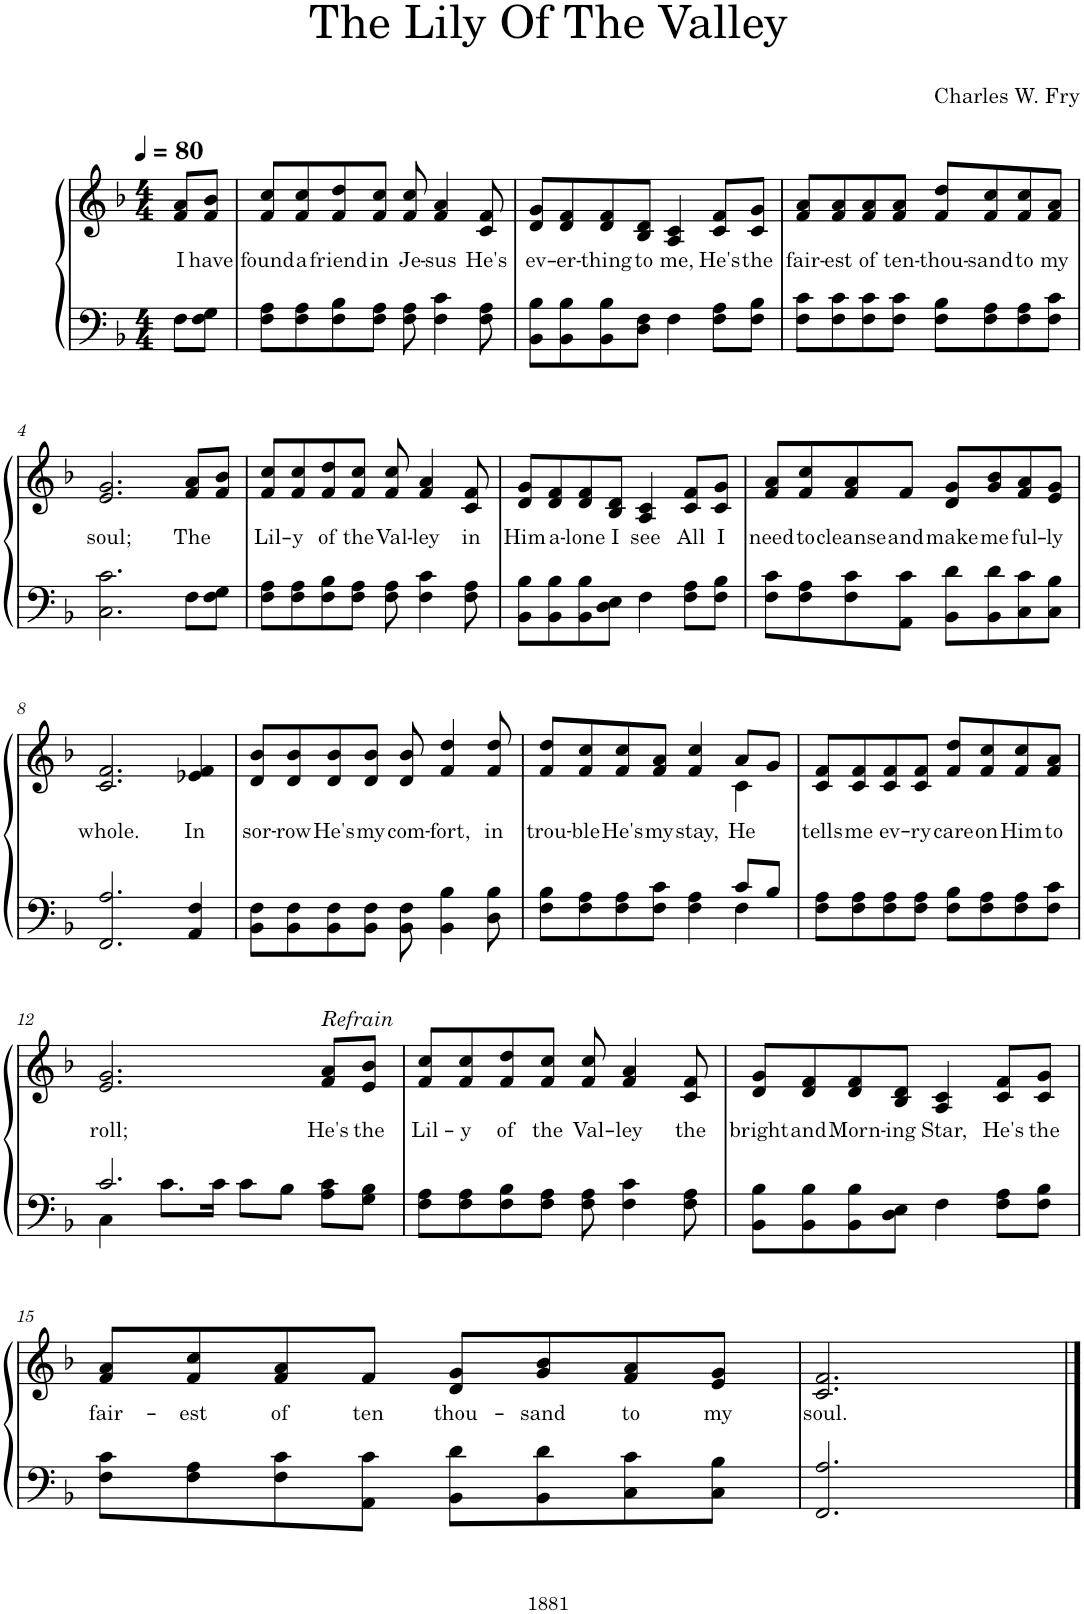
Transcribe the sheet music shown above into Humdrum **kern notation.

**kern	**kern	**text
*part1	*part1	*part1
*staff2	*staff1	*staff1
*I"Piano	*	*
*I'Pno.	*	*
*clefF4	*clefG2	*
*k[b-]	*k[b-]	*
*M4/4	*M4/4	*
*MM80	*MM80	*
=	=	=
!	!	!LO:LY:b
8F\L	8f/ 8a/L	I
!	!	!LO:LY:b
8F\ 8G\J	8f/ 8b-/J	have
=1	=1	=1
!	!	!LO:LY:b
8F\ 8A\L	8f/ 8cc/L	found
!	!	!LO:LY:b
8F\ 8A\	8f/ 8cc/	a
!	!	!LO:LY:b
8F\ 8B-\	8f/ 8dd/	friend
!	!	!LO:LY:b
8F\ 8A\J	8f/ 8cc/J	in
!	!	!LO:LY:b
8F\ 8A\	8f/ 8cc/	Je-
!	!	!LO:LY:b
4F\ 4c\	4f/ 4a/	-sus
!	!	!LO:LY:b
8F\ 8A\	8c/ 8f/	He's
=2	=2	=2
!	!	!LO:LY:b
8BB-\ 8B-\L	8d/ 8g/L	ev-
!	!	!LO:LY:b
8BB-\ 8B-\	8d/ 8f/	-er-
!	!	!LO:LY:b
8BB-\ 8B-\	8d/ 8f/	-thing
!	!	!LO:LY:b
8D\ 8F\J	8B-/ 8d/J	to
!	!	!LO:LY:b
4F\	4A/ 4c/	me,
!	!	!LO:LY:b
8F\ 8A\L	8c/ 8f/L	He's
!	!	!LO:LY:b
8F\ 8B-\J	8c/ 8g/J	the
=3	=3	=3
!	!	!LO:LY:b
8F\ 8c\L	8f/ 8a/L	fair-
!	!	!LO:LY:b
8F\ 8c\	8f/ 8a/	-est
!	!	!LO:LY:b
8F\ 8c\	8f/ 8a/	of
!	!	!LO:LY:b
8F\ 8c\J	8f/ 8a/J	ten-
!	!	!LO:LY:b
8F\ 8B-\L	8f/ 8dd/L	-thou-
!	!	!LO:LY:b
8F\ 8A\	8f/ 8cc/	-sand
!	!	!LO:LY:b
8F\ 8A\	8f/ 8cc/	to
!	!	!LO:LY:b
8F\ 8c\J	8f/ 8a/J	my
!!LO:LB:g=z
=4	=4	=4
!	!	!LO:LY:b
2.C\ 2.c\	2.e/ 2.g/	soul;
!	!	!LO:LY:b
8F\L	8f/ 8a/L	The
8F\ 8G\J	8f/ 8b-/J	.
=5	=5	=5
!	!	!LO:LY:b
8F\ 8A\L	8f/ 8cc/L	Lil-
!	!	!LO:LY:b
8F\ 8A\	8f/ 8cc/	-y
!	!	!LO:LY:b
8F\ 8B-\	8f/ 8dd/	of
!	!	!LO:LY:b
8F\ 8A\J	8f/ 8cc/J	the
!	!	!LO:LY:b
8F\ 8A\	8f/ 8cc/	Val-
!	!	!LO:LY:b
4F\ 4c\	4f/ 4a/	-ley
!	!	!LO:LY:b
8F\ 8A\	8c/ 8f/	in
=6	=6	=6
!	!	!LO:LY:b
8BB-\ 8B-\L	8d/ 8g/L	Him
!	!	!LO:LY:b
8BB-\ 8B-\	8d/ 8f/	a-
!	!	!LO:LY:b
8BB-\ 8B-\	8d/ 8f/	-lone
!	!	!LO:LY:b
8D\ 8E\J	8B-/ 8d/J	I
!	!	!LO:LY:b
4F\	4A/ 4c/	see
!	!	!LO:LY:b
8F\ 8A\L	8c/ 8f/L	All
!	!	!LO:LY:b
8F\ 8B-\J	8c/ 8g/J	I
=7	=7	=7
!	!	!LO:LY:b
8F\ 8c\L	8f/ 8a/L	need
!	!	!LO:LY:b
8F\ 8A\	8f/ 8cc/	to
!	!	!LO:LY:b
8F\ 8c\	8f/ 8a/	cleanse
!	!	!LO:LY:b
8AA\ 8c\J	8f/J	and
!	!	!LO:LY:b
8BB-\ 8d\L	8d/ 8g/L	make
!	!	!LO:LY:b
8BB-\ 8d\	8g/ 8b-/	me
!	!	!LO:LY:b
8C\ 8c\	8f/ 8a/	ful-
!	!	!LO:LY:b
8C\ 8B-\J	8e/ 8g/J	-ly
!!LO:LB:g=z
=8	=8	=8
!	!	!LO:LY:b
2.FF/ 2.A/	2.c/ 2.f/	whole.
!	!	!LO:LY:b
4AA/ 4F/	4e-X/ 4f/	In
=9	=9	=9
!	!	!LO:LY:b
8BB-\ 8F\L	8d/ 8b-/L	sor-
!	!	!LO:LY:b
8BB-\ 8F\	8d/ 8b-/	-row
!	!	!LO:LY:b
8BB-\ 8F\	8d/ 8b-/	He's
!	!	!LO:LY:b
8BB-\ 8F\J	8d/ 8b-/J	my
!	!	!LO:LY:b
8BB-\ 8F\	8d/ 8b-/	com-
!	!	!LO:LY:b
4BB-\ 4B-\	4f/ 4dd/	-fort,
!	!	!LO:LY:b
8D\ 8B-\	8f/ 8dd/	in
=10	=10	=10
*^	*	*
!	!	!	!LO:LY:b
*	*	*^	*
8F\ 8B-\L	2.ryy	8f/ 8dd/L	2.ryy	trou-
!	!	!	!	!LO:LY:b
8F\ 8A\	.	8f/ 8cc/	.	-ble
!	!	!	!	!LO:LY:b
8F\ 8A\	.	8f/ 8cc/	.	He's
!	!	!	!	!LO:LY:b
8F\ 8c\J	.	8f/ 8a/J	.	my
!	!	!	!	!LO:LY:b
4F\ 4A\	.	4f/ 4cc/	.	stay,
!	!	!	!	!LO:LY:b
4F\	8c/L	4c\	8a/L	He
.	8B-/J	.	8g/J	.
=11	=11	=11	=11	=11
!	!	!	!	!LO:LY:b
*v	*v	*	*	*
*	*v	*v	*
8F\ 8A\L	8c/ 8f/L	tells
!	!	!LO:LY:b
8F\ 8A\	8c/ 8f/	me
!	!	!LO:LY:b
8F\ 8A\	8c/ 8f/	ev-
!	!	!LO:LY:b
8F\ 8A\J	8c/ 8f/J	-ry
!	!	!LO:LY:b
8F\ 8B-\L	8f/ 8dd/L	care
!	!	!LO:LY:b
8F\ 8A\	8f/ 8cc/	on
!	!	!LO:LY:b
8F\ 8A\	8f/ 8cc/	Him
!	!	!LO:LY:b
8F\ 8c\J	8f/ 8a/J	to
!!LO:LB:g=z
=12	=12	=12
*^	*	*
!	!	!	!LO:LY:b
2.c/	4C\	2.e/ 2.g/	roll;
.	8.c\L	.	.
.	16c\Jk	.	.
.	8c\L	.	.
.	8B-\J	.	.
!	!	!LO:TX:a:i:t=Refrain	!
!	!	!	!LO:LY:b
8A\ 8c\L	4ryy	8f/ 8a/L	He's
!	!	!	!LO:LY:b
8G\ 8B-\J	.	8e/ 8b-/J	the
*v	*v	*	*
=13	=13	=13
!	!	!LO:LY:b
8F\ 8A\L	8f/ 8cc/L	Lil-
!	!	!LO:LY:b
8F\ 8A\	8f/ 8cc/	-y
!	!	!LO:LY:b
8F\ 8B-\	8f/ 8dd/	of
!	!	!LO:LY:b
8F\ 8A\J	8f/ 8cc/J	the
!	!	!LO:LY:b
8F\ 8A\	8f/ 8cc/	Val-
!	!	!LO:LY:b
4F\ 4c\	4f/ 4a/	-ley
!	!	!LO:LY:b
8F\ 8A\	8c/ 8f/	the
=14	=14	=14
!	!	!LO:LY:b
8BB-\ 8B-\L	8d/ 8g/L	bright
!	!	!LO:LY:b
8BB-\ 8B-\	8d/ 8f/	and
!	!	!LO:LY:b
8BB-\ 8B-\	8d/ 8f/	Morn-
!	!	!LO:LY:b
8D\ 8E\J	8B-/ 8d/J	-ing
!	!	!LO:LY:b
4F\	4A/ 4c/	Star,
!	!	!LO:LY:b
8F\ 8A\L	8c/ 8f/L	He's
!	!	!LO:LY:b
8F\ 8B-\J	8c/ 8g/J	the
!!LO:LB:g=z
=15	=15	=15
!	!	!LO:LY:b
8F\ 8c\L	8f/ 8a/L	fair-
!	!	!LO:LY:b
8F\ 8A\	8f/ 8cc/	-est
!	!	!LO:LY:b
8F\ 8c\	8f/ 8a/	of
!	!	!LO:LY:b
8AA\ 8c\J	8f/J	ten
!	!	!LO:LY:b
8BB-\ 8d\L	8d/ 8g/L	thou-
!	!	!LO:LY:b
8BB-\ 8d\	8g/ 8b-/	-sand
!	!	!LO:LY:b
8C\ 8c\	8f/ 8a/	to
!	!	!LO:LY:b
8C\ 8B-\J	8e/ 8g/J	my
=16	=16	=16
!	!	!LO:LY:b
2.FF/ 2.A/	2.c/ 2.f/	soul.
==	==	==
*-	*-	*-
